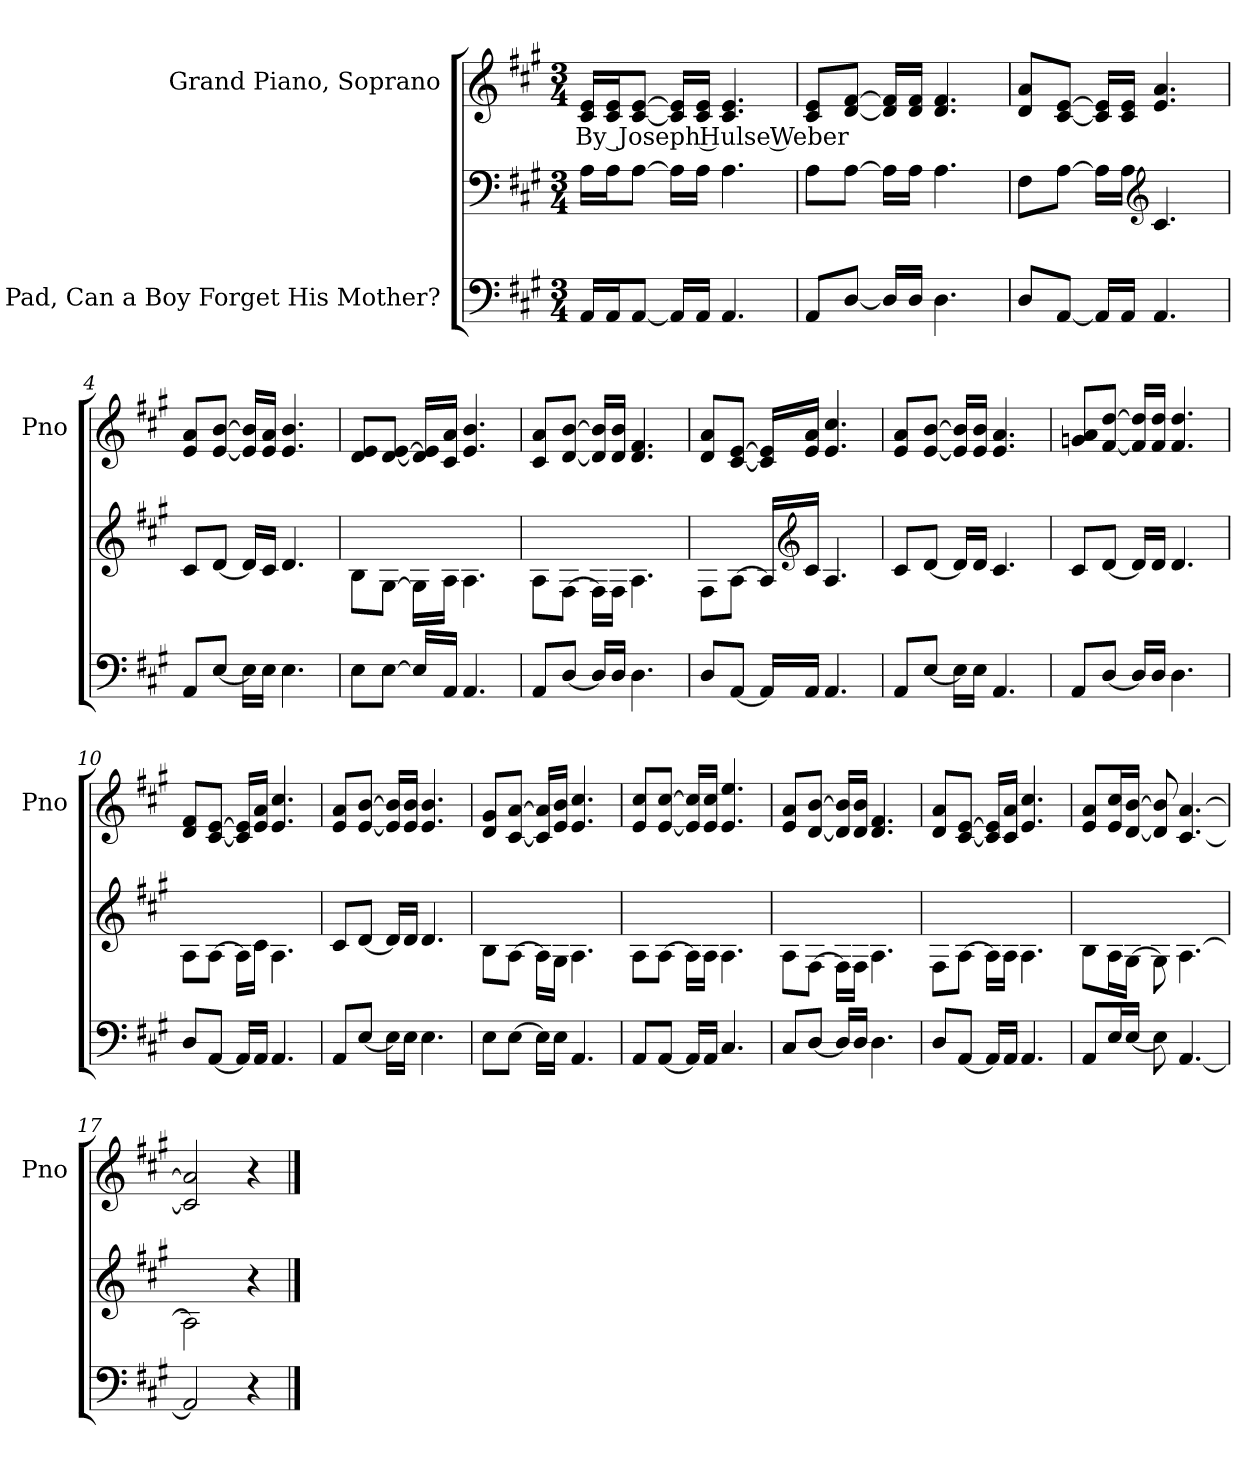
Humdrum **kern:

**kern	**kern	**kern	**text
*part2	*part2	*part1	*part1
*staff3	*staff2	*staff1	*staff1
*I"Choir Pad, Can a Boy Forget His Mother?	*	*I"Grand Piano, Soprano	*
*	*	*I'Pno	*
*clefF4	*clefF4	*clefG2	*
*k[f#c#g#]	*k[f#c#g#]	*k[f#c#g#]	*
*M3/4	*M3/4	*M3/4	*
*MM80	*MM80	*MM80	*
=1	=1	=1	=1
!	!	!	!LO:LY:b
16AA/LL	16A\LL	16c#/ 16e/LL	By Joseph Hulse Weber
16AA/J	16A\J	16c#/ 16e/J	.
[8AA/J	[8A\J	[8c#/ [8e/J	.
16AA/LL]	16A\LL]	16c#/] 16e/]LL	.
16AA/JJ	16A\JJ	16c#/ 16e/JJ	.
4.AA/	4.A\	4.c#/ 4.e/	.
=2	=2	=2	=2
8AA/L	8A\L	8c#/ 8e/L	.
[8D/J	[8A\J	[8d/ [8f#/J	.
16D/LL]	16A\LL]	16d/] 16f#/]LL	.
16D/JJ	16A\JJ	16d/ 16f#/JJ	.
4.D\	4.A\	4.d/ 4.f#/	.
=3	=3	=3	=3
8D/L	8F#\L	8d/ 8a/L	.
[8AA/J	[8A\J	[8c#/ [8e/J	.
16AA/LL]	16A\LL]	16c#/] 16e/]LL	.
16AA/JJ	16A\JJ	16c#/ 16e/JJ	.
*	*clefG2	*	*
4.AA/	4.c#/	4.e/ 4.a/	.
!!LO:LB:g=z
=4	=4	=4	=4
8AA/L	8c#/L	8e/ 8a/L	.
[8E/J	[8d/J	[8e/ [8b/J	.
16E\LL]	16d/LL]	16e/] 16b/]LL	.
16E\JJ	16c#/JJ	16e/ 16a/JJ	.
4.E\	4.d/	4.e/ 4.b/	.
=5	=5	=5	=5
8E\L	8B\L	8d/ 8e/L	.
[8E\J	[8G#\J	[8d/ [8e/J	.
16E/LL]	16G#\LL]	16d/] 16e/]LL	.
16AA/JJ	16A\JJ	16c#/ 16a/JJ	.
4.AA/	4.A\	4.e/ 4.b/	.
=6	=6	=6	=6
8AA/L	8A\L	8c#/ 8a/L	.
[8D/J	[8F#\J	[8d/ [8b/J	.
16D/LL]	16F#\LL]	16d/] 16b/]LL	.
16D/JJ	16F#\JJ	16d/ 16b/JJ	.
4.D\	4.A\	4.d/ 4.f#/	.
=7	=7	=7	=7
8D/L	8F#\L	8d/ 8a/L	.
[8AA/J	[8A\J	[8c#/ [8e/J	.
16AA/LL]	16A/LL]	16c#/] 16e/]LL	.
*	*clefG2	*	*
16AA/JJ	16c#/JJ	16e/ 16a/JJ	.
4.AA/	4.A/	4.e/ 4.cc#/	.
=8	=8	=8	=8
8AA/L	8c#/L	8e/ 8a/L	.
[8E/J	[8d/J	[8e/ [8b/J	.
16E\LL]	16d/LL]	16e/] 16b/]LL	.
16E\JJ	16d/JJ	16e/ 16b/JJ	.
4.AA/	4.c#/	4.e/ 4.a/	.
!!LO:LB:g=z
=9	=9	=9	=9
8AA/L	8c#/L	8gn/ 8a/L	.
[8D/J	[8d/J	[8f#/ [8dd/J	.
16D/LL]	16d/LL]	16f#/] 16dd/]LL	.
16D/JJ	16d/JJ	16f#/ 16dd/JJ	.
4.D\	4.d/	4.f#/ 4.dd/	.
=10	=10	=10	=10
8D/L	8A\L	8d/ 8f#/L	.
[8AA/J	[8A\J	[8c#/ [8e/J	.
16AA/LL]	16A\LL]	16c#/] 16e/]LL	.
16AA/JJ	16c#\JJ	16e/ 16a/JJ	.
4.AA/	4.A\	4.e/ 4.cc#/	.
=11	=11	=11	=11
8AA/L	8c#/L	8e/ 8a/L	.
[8E/J	[8d/J	[8e/ [8b/J	.
16E\LL]	16d/LL]	16e/] 16b/]LL	.
16E\JJ	16d/JJ	16e/ 16b/JJ	.
4.E\	4.d/	4.e/ 4.b/	.
=12	=12	=12	=12
8E\L	8B\L	8d/ 8g#/L	.
[8E\J	[8A\J	[8c#/ [8a/J	.
16E\LL]	16A\LL]	16c#/] 16a/]LL	.
16E\JJ	16G#\JJ	16e/ 16b/JJ	.
4.AA/	4.A\	4.e/ 4.cc#/	.
=13	=13	=13	=13
8AA/L	8A\L	8e/ 8cc#/L	.
[8AA/J	[8A\J	[8e/ [8cc#/J	.
16AA/LL]	16A\LL]	16e/] 16cc#/]LL	.
16AA/JJ	16A\JJ	16e/ 16cc#/JJ	.
4.C#/	4.A\	4.e/ 4.ee/	.
=14	=14	=14	=14
8C#/L	8A\L	8e/ 8a/L	.
[8D/J	[8F#\J	[8d/ [8b/J	.
16D/LL]	16F#\LL]	16d/] 16b/]LL	.
16D/JJ	16F#\JJ	16d/ 16b/JJ	.
4.D\	4.A\	4.d/ 4.f#/	.
!!LO:LB:g=z
=15	=15	=15	=15
8D/L	8F#\L	8d/ 8a/L	.
[8AA/J	[8A\J	[8c#/ [8e/J	.
16AA/LL]	16A\LL]	16c#/] 16e/]LL	.
16AA/JJ	16A\JJ	16c#/ 16a/JJ	.
4.AA/	4.A\	4.e/ 4.cc#/	.
=16	=16	=16	=16
8AA/L	8B\L	8e/ 8a/L	.
16E/L	16A\L	16e/ 16cc#/L	.
[16E/JJ	[16G#\JJ	[16d/ [16b/JJ	.
8E\]	8G#\]	8d/] 8b/]	.
[4.AA/	[4.A\	[4.c#/ [4.a/	.
=17	=17	=17	=17
2AA/]	2A\]	2c#/] 2a/]	.
4r	4r	4r	.
==	==	==	==
*-	*-	*-	*-
